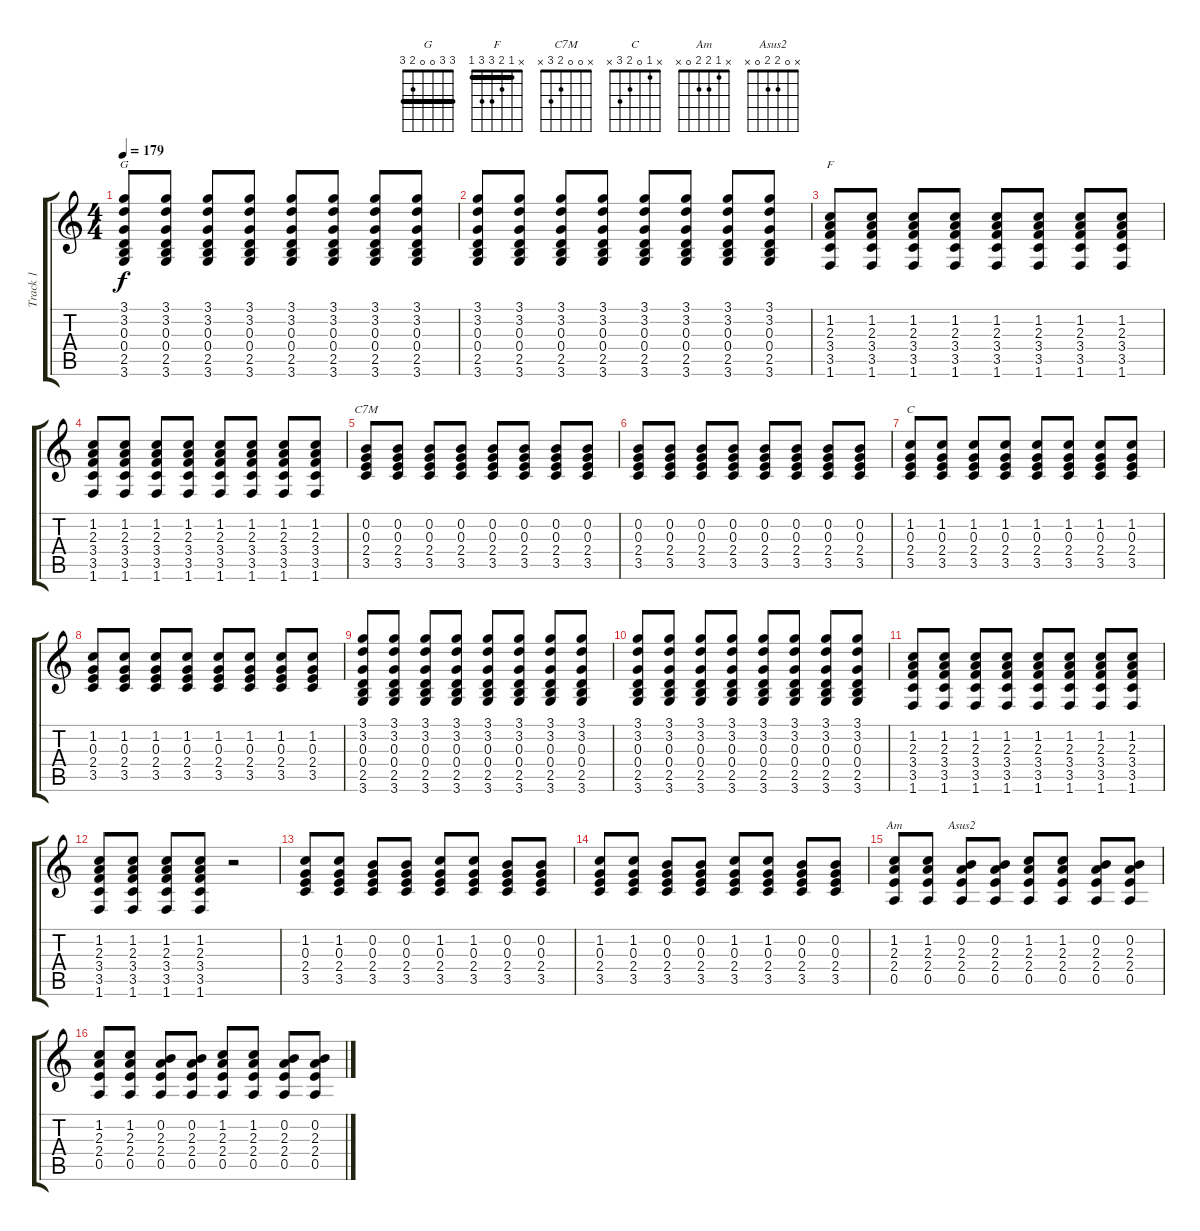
\track ("Track 1" "Track 1") {instrument electricguitarclean}
\staff {score tabs}
\tuning (E4 B3 G3 D3 A2 E2) {hide}
\chord ("G" 3 3 0 0 2 3) {barre 3}
\chord ("F" x 1 2 3 3 1) {barre 1}
\chord ("C7M" x 0 0 2 3 x)
\chord ("C" x 1 0 2 3 x)
\chord ("Am" x 1 2 2 0 x)
\chord ("Asus2" x 0 2 2 0 x)
\ts (4 4)
\tempo 179
\clef g2
\ks c
(3.1 3.2 0.3 0.4 2.5 3.6).8{ch "G" dy f} (3.1 3.2 0.3 0.4 2.5 3.6).8 (3.1 3.2 0.3 0.4 2.5 3.6).8 (3.1 3.2 0.3 0.4 2.5 3.6).8 (3.1 3.2 0.3 0.4 2.5 3.6).8 (3.1 3.2 0.3 0.4 2.5 3.6).8 (3.1 3.2 0.3 0.4 2.5 3.6).8 (3.1 3.2 0.3 0.4 2.5 3.6).8 |
(3.1 3.2 0.3 0.4 2.5 3.6).8 (3.1 3.2 0.3 0.4 2.5 3.6).8 (3.1 3.2 0.3 0.4 2.5 3.6).8 (3.1 3.2 0.3 0.4 2.5 3.6).8 (3.1 3.2 0.3 0.4 2.5 3.6).8 (3.1 3.2 0.3 0.4 2.5 3.6).8 (3.1 3.2 0.3 0.4 2.5 3.6).8 (3.1 3.2 0.3 0.4 2.5 3.6).8 |
(1.2 2.3 3.4 3.5 1.6).8{ch "F"} (1.2 2.3 3.4 3.5 1.6).8 (1.2 2.3 3.4 3.5 1.6).8 (1.2 2.3 3.4 3.5 1.6).8 (1.2 2.3 3.4 3.5 1.6).8 (1.2 2.3 3.4 3.5 1.6).8 (1.2 2.3 3.4 3.5 1.6).8 (1.2 2.3 3.4 3.5 1.6).8 |
(1.2 2.3 3.4 3.5 1.6).8 (1.2 2.3 3.4 3.5 1.6).8 (1.2 2.3 3.4 3.5 1.6).8 (1.2 2.3 3.4 3.5 1.6).8 (1.2 2.3 3.4 3.5 1.6).8 (1.2 2.3 3.4 3.5 1.6).8 (1.2 2.3 3.4 3.5 1.6).8 (1.2 2.3 3.4 3.5 1.6).8 |
(0.2 0.3 2.4 3.5).8{ch "C7M"} (0.2 0.3 2.4 3.5).8 (0.2 0.3 2.4 3.5).8 (0.2 0.3 2.4 3.5).8 (0.2 0.3 2.4 3.5).8 (0.2 0.3 2.4 3.5).8 (0.2 0.3 2.4 3.5).8 (0.2 0.3 2.4 3.5).8 |
(0.2 0.3 2.4 3.5).8 (0.2 0.3 2.4 3.5).8 (0.2 0.3 2.4 3.5).8 (0.2 0.3 2.4 3.5).8 (0.2 0.3 2.4 3.5).8 (0.2 0.3 2.4 3.5).8 (0.2 0.3 2.4 3.5).8 (0.2 0.3 2.4 3.5).8 |
(1.2 0.3 2.4 3.5).8{ch "C"} (1.2 0.3 2.4 3.5).8 (1.2 0.3 2.4 3.5).8 (1.2 0.3 2.4 3.5).8 (1.2 0.3 2.4 3.5).8 (1.2 0.3 2.4 3.5).8 (1.2 0.3 2.4 3.5).8 (1.2 0.3 2.4 3.5).8 |
(1.2 0.3 2.4 3.5).8 (1.2 0.3 2.4 3.5).8 (1.2 0.3 2.4 3.5).8 (1.2 0.3 2.4 3.5).8 (1.2 0.3 2.4 3.5).8 (1.2 0.3 2.4 3.5).8 (1.2 0.3 2.4 3.5).8 (1.2 0.3 2.4 3.5).8 |
(3.1 3.2 0.3 0.4 2.5 3.6).8 (3.1 3.2 0.3 0.4 2.5 3.6).8 (3.1 3.2 0.3 0.4 2.5 3.6).8 (3.1 3.2 0.3 0.4 2.5 3.6).8 (3.1 3.2 0.3 0.4 2.5 3.6).8 (3.1 3.2 0.3 0.4 2.5 3.6).8 (3.1 3.2 0.3 0.4 2.5 3.6).8 (3.1 3.2 0.3 0.4 2.5 3.6).8 |
(3.1 3.2 0.3 0.4 2.5 3.6).8 (3.1 3.2 0.3 0.4 2.5 3.6).8 (3.1 3.2 0.3 0.4 2.5 3.6).8 (3.1 3.2 0.3 0.4 2.5 3.6).8 (3.1 3.2 0.3 0.4 2.5 3.6).8 (3.1 3.2 0.3 0.4 2.5 3.6).8 (3.1 3.2 0.3 0.4 2.5 3.6).8 (3.1 3.2 0.3 0.4 2.5 3.6).8 |
(1.2 2.3 3.4 3.5 1.6).8 (1.2 2.3 3.4 3.5 1.6).8 (1.2 2.3 3.4 3.5 1.6).8 (1.2 2.3 3.4 3.5 1.6).8 (1.2 2.3 3.4 3.5 1.6).8 (1.2 2.3 3.4 3.5 1.6).8 (1.2 2.3 3.4 3.5 1.6).8 (1.2 2.3 3.4 3.5 1.6).8 |
(1.2 2.3 3.4 3.5 1.6).8 (1.2 2.3 3.4 3.5 1.6).8 (1.2 2.3 3.4 3.5 1.6).8 (1.2 2.3 3.4 3.5 1.6).8 r.2 |
(1.2 0.3 2.4 3.5).8 (1.2 0.3 2.4 3.5).8 (0.2 0.3 2.4 3.5).8 (0.2 0.3 2.4 3.5).8 (1.2 0.3 2.4 3.5).8 (1.2 0.3 2.4 3.5).8 (0.2 0.3 2.4 3.5).8 (0.2 0.3 2.4 3.5).8 |
(1.2 0.3 2.4 3.5).8 (1.2 0.3 2.4 3.5).8 (0.2 0.3 2.4 3.5).8 (0.2 0.3 2.4 3.5).8 (1.2 0.3 2.4 3.5).8 (1.2 0.3 2.4 3.5).8 (0.2 0.3 2.4 3.5).8 (0.2 0.3 2.4 3.5).8 |
(1.2 2.3 2.4 0.5).8{ch "Am"} (1.2 2.3 2.4 0.5).8 (0.2 2.3 2.4 0.5).8{ch "Asus2"} (0.2 2.3 2.4 0.5).8 (1.2 2.3 2.4 0.5).8 (1.2 2.3 2.4 0.5).8 (0.2 2.3 2.4 0.5).8 (0.2 2.3 2.4 0.5).8 |
(1.2 2.3 2.4 0.5).8 (1.2 2.3 2.4 0.5).8 (0.2 2.3 2.4 0.5).8 (0.2 2.3 2.4 0.5).8 (1.2 2.3 2.4 0.5).8 (1.2 2.3 2.4 0.5).8 (0.2 2.3 2.4 0.5).8 (0.2 2.3 2.4 0.5).8
